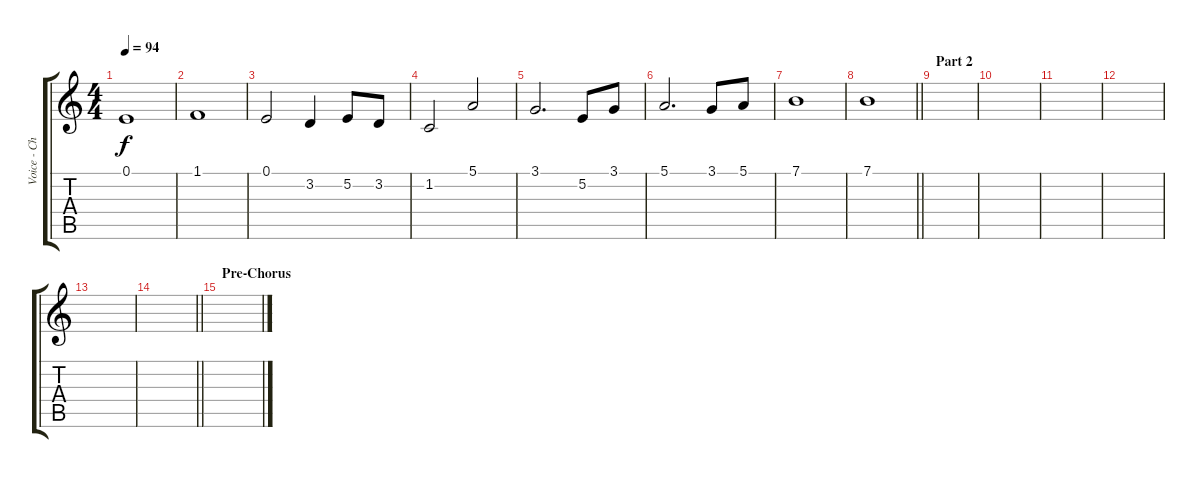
\track ("Voice - Chorus" "Voice - Ch") {instrument cello}
\staff {score tabs}
\tuning (E4 B3 G3 D3 A2 E2) {hide}
\ts (4 4)
\tempo 94
\clef g2
\ks c
0.1.1{dy f} |
1.1.1 |
0.1.2 3.2.4 5.2.8 3.2.8 |
1.2.2 5.1.2 |
3.1.2{d} 5.2.8 3.1.8 |
5.1.2{d} 3.1.8 5.1.8 |
7.1.1 |
\barLineRight lightlight
7.1.1 |
\section ("" "Part 2")
|
|
|
|
|
\barLineRight lightlight
|
\section ("" "Pre-Chorus")
